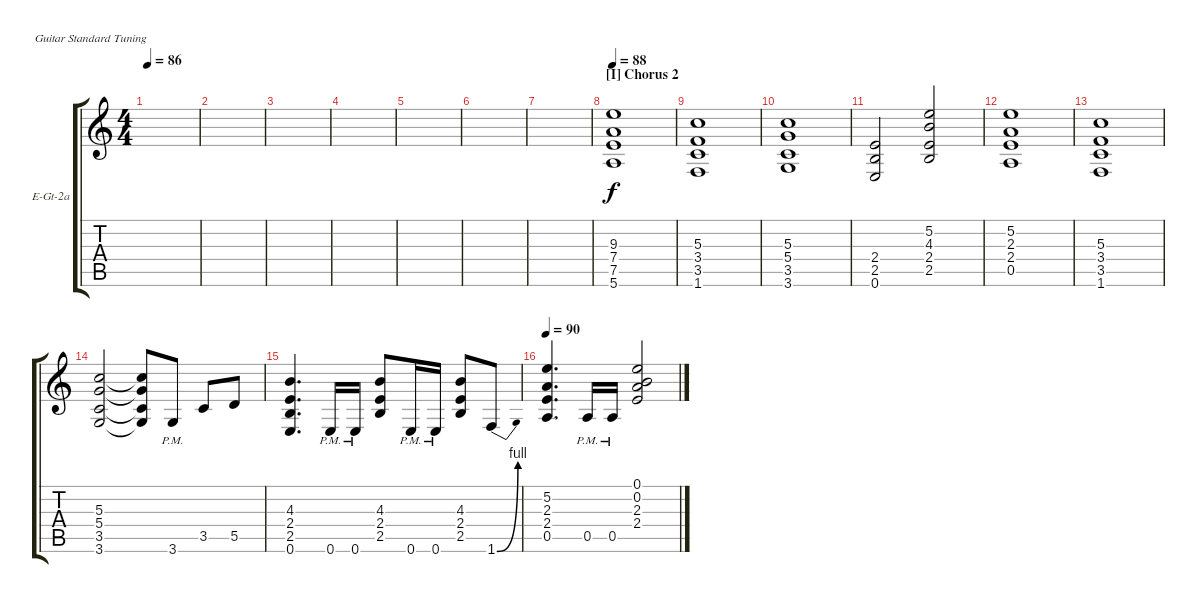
\defaultSystemsLayout 4
\bracketExtendMode groupsimilarinstruments
\firstSystemTrackNameOrientation horizontal
\otherSystemsTrackNameOrientation horizontal
\track ("Electric Guitar 2a" "E-Gt-2a") {instrument distortionguitar}
\staff {score tabs}
\tuning (E4 B3 G3 D3 A2 E2)
\ts (4 4)
\tempo 86
\clef g2
\ks c
|
|
|
|
|
|
|
\section ("I" "Chorus 2")
\tempo 88
(5.6 7.5 7.4 9.3).1 |
(5.3 3.4 3.5 1.6).1 |
(3.6 3.5 5.4 5.3).1 |
(2.4 2.5 0.6).2 (2.5 2.4 4.3 5.2).2 |
(5.2 2.3 2.4 0.5).1 |
(1.6 3.5 3.4 5.3).1 |
(5.3 5.4 3.5 3.6).2 (3.6{t} 3.5{t} 5.4{t} 5.3{t}).8 3.6{pm}.8 3.5.8 5.5.8 |
(0.6 2.5 2.4 4.3).4{d} 0.6{pm}.16 0.6{pm}.16 (2.5 2.4 4.3).8 0.6{pm}.16 0.6{pm}.16 (2.5 2.4 4.3).8 1.6{be (bend 0 0 15 4)}.8 |
\tempo 90
(0.5 2.4 2.3 5.2).4{d} 0.5{pm}.16 0.5{pm}.16 (2.4 2.3 0.2 0.1).2
